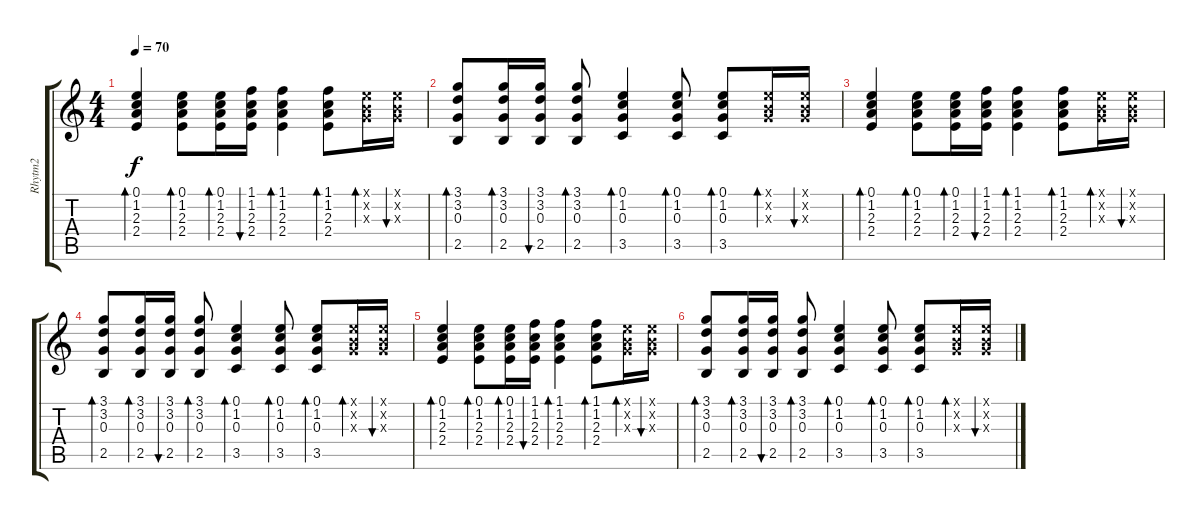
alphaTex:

\track ("Rhytm2" "Rhytm2") {instrument acousticguitarsteel}
\staff {score tabs}
\tuning (E4 B3 G3 D3 A2 E2) {hide}
\ts (4 4)
\tempo 70
\clef g2
\ks c
(0.1 1.2 2.3 2.4).4{bd 30 dy f volume 8} (0.1 1.2 2.3 2.4).8{bd 30} (0.1 1.2 2.3 2.4).16{bd 30} (1.1 1.2 2.3 2.4).16{bu 30} (1.1 1.2 2.3 2.4).4{bd 30} (1.1 1.2 2.3 2.4).8{bd 30} (0.1{x} 0.2{x} 0.3{x}).16{bd 30} (0.1{x} 0.2{x} 0.3{x}).16{bu 30} |
(3.1 3.2 0.3 2.5).8{bd 30 volume 6} (3.1 3.2 0.3 2.5).16{bd 30} (3.1 3.2 0.3 2.5).16{bu 30} (3.1 3.2 0.3 2.5).8{bd 30} (0.1 1.2 0.3 3.5).4{bd 30} (0.1 1.2 0.3 3.5).8{bd 30} (0.1 1.2 0.3 3.5).8{bd 30} (0.1{x} 0.2{x} 0.3{x}).16{bd 30} (0.1{x} 0.2{x} 0.3{x}).16{bu 30} |
(0.1 1.2 2.3 2.4).4{bd 30 volume 5} (0.1 1.2 2.3 2.4).8{bd 30} (0.1 1.2 2.3 2.4).16{bd 30} (1.1 1.2 2.3 2.4).16{bu 30} (1.1 1.2 2.3 2.4).4{bd 30} (1.1 1.2 2.3 2.4).8{bd 30} (0.1{x} 0.2{x} 0.3{x}).16{bd 30} (0.1{x} 0.2{x} 0.3{x}).16{bu 30} |
(3.1 3.2 0.3 2.5).8{bd 30 volume 4} (3.1 3.2 0.3 2.5).16{bd 30} (3.1 3.2 0.3 2.5).16{bu 30} (3.1 3.2 0.3 2.5).8{bd 30} (0.1 1.2 0.3 3.5).4{bd 30} (0.1 1.2 0.3 3.5).8{bd 30} (0.1 1.2 0.3 3.5).8{bd 30} (0.1{x} 0.2{x} 0.3{x}).16{bd 30} (0.1{x} 0.2{x} 0.3{x}).16{bu 30} |
(0.1 1.2 2.3 2.4).4{bd 30 volume 3} (0.1 1.2 2.3 2.4).8{bd 30} (0.1 1.2 2.3 2.4).16{bd 30} (1.1 1.2 2.3 2.4).16{bu 30} (1.1 1.2 2.3 2.4).4{bd 30} (1.1 1.2 2.3 2.4).8{bd 30} (0.1{x} 0.2{x} 0.3{x}).16{bd 30} (0.1{x} 0.2{x} 0.3{x}).16{bu 30} |
(3.1 3.2 0.3 2.5).8{bd 30 volume 1} (3.1 3.2 0.3 2.5).16{bd 30} (3.1 3.2 0.3 2.5).16{bu 30} (3.1 3.2 0.3 2.5).8{bd 30} (0.1 1.2 0.3 3.5).4{bd 30} (0.1 1.2 0.3 3.5).8{bd 30} (0.1 1.2 0.3 3.5).8{bd 30} (0.1{x} 0.2{x} 0.3{x}).16{bd 30} (0.1{x} 0.2{x} 0.3{x}).16{bu 30}
